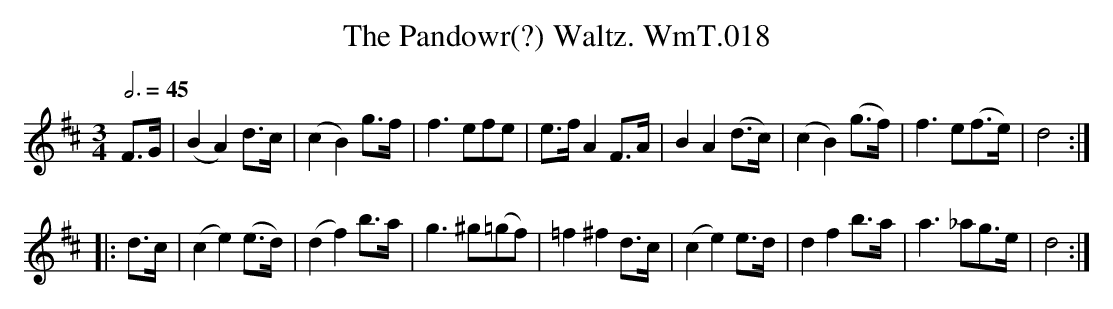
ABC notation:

X:1
T:Pandowr(?) Waltz. WmT.018, The
M:3/4
L:1/8
Q:3/4=45
K:D
F>G|(B2A2) d>c|(c2B2) g>f|f3 efe|e>f A2 F>A|B2A2 (d>c)|(c2B2) (g>f)|f3 e(f>e)|d4:|
|:d>c|(c2 e2)(e>d)|(d2 f2) b>a|g3^g(=gf)|=f2 ^f2 d>c|(c2 e2)e>d|d2 f2 b>a|a3 _ag>e|d4:|
